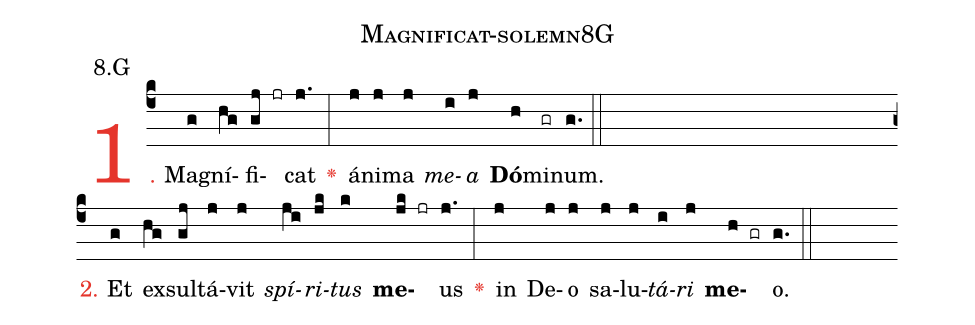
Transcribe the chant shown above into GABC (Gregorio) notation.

name: Magnificat-solemn8G;
annotation: 8.G;
%%
(c4)<c>1.</c> Ma(g)gní(hg)fi(gj jr)cat(j.) <c><v>\greheightstar</v></c>(:) á(j)ni(j)ma(j) <i>me</i>(i)<i>a</i>(j) <b>Dó</b>(h)mi(gr)num.(g.) (::) (Z)
<c>2.</c> Et(g) ex(hg)sul(gj)tá(j)vit(j) <i>spí</i>(ji)<i>ri</i>(jk)<i>tus</i>(k) <b>me</b>(jk jr)us(j.) <c><v>\greheightstar</v></c>(:) in(j) De(j)o(j) sa(j)lu(j)<i>tá</i>(i)<i>ri</i>(j) <b>me</b>(h gr)o.(g.) (::)
